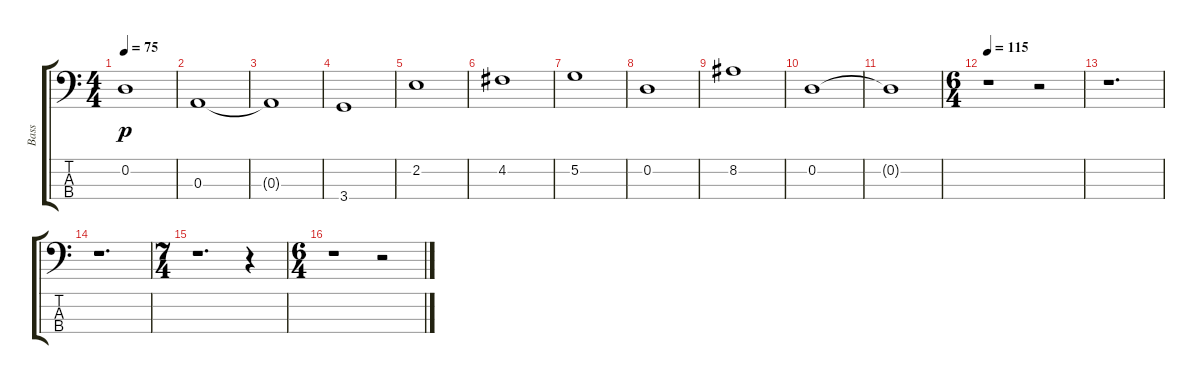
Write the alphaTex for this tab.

\track ("Bass" "Bass") {instrument contrabass}
\staff {score tabs}
\tuning (G2 D2 A1 E1) {hide}
\ts (4 4)
\tempo 75
\clef f4
\ks c
0.2{t}.1{dy p} |
0.3.1 |
0.3{t}.1 |
3.4.1 |
2.2.1 |
4.2.1 |
5.2.1 |
0.2.1 |
8.2.1 |
0.2.1 |
0.2{t}.1 |
\ts (6 4)
\tempo 115
r.1 r.2 |
r.1{d} |
r.1{d} |
\ts (7 4)
r.1{d} r.4 |
\ts (6 4)
r.1 r.2
